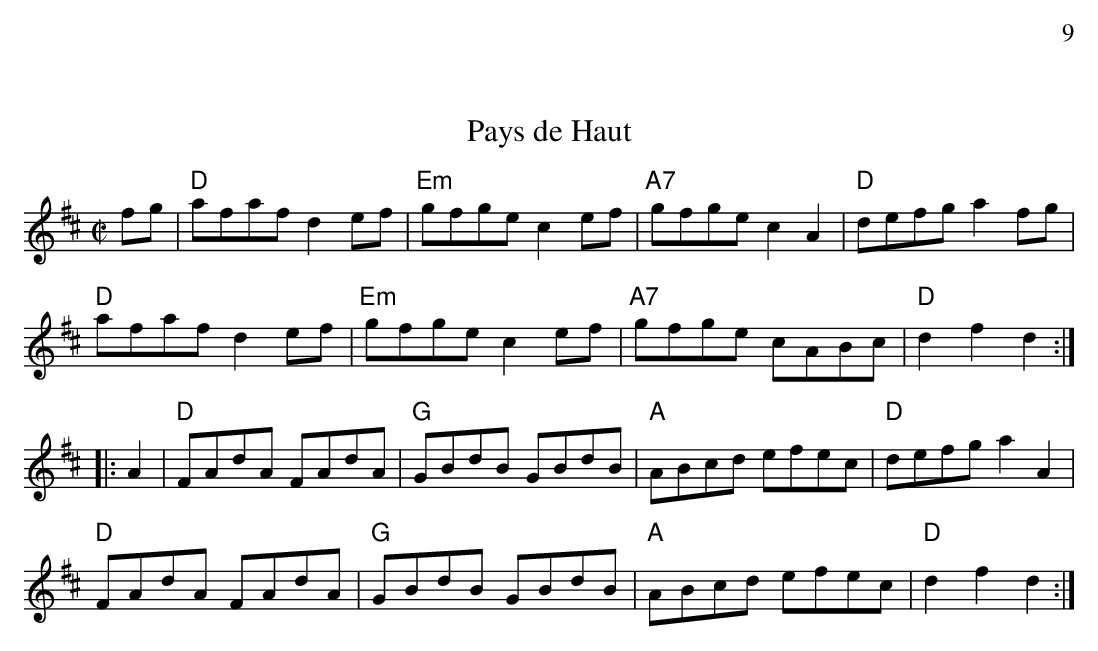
X:1
%%begintext right
%%9
%%endtext
T:Pays de Haut
M:C|
K: D
fg| "D"afaf d2ef| "Em"gfge c2ef| "A7"gfge c2A2| "D"defg a2fg|
"D"afaf d2ef| "Em"gfge c2ef| "A7"gfge cABc| "D"d2f2 d2 :|
|:A2| "D"FAdA FAdA| "G"GBdB GBdB| "A"ABcd efec| "D"defg a2A2|
"D"FAdA FAdA| "G"GBdB GBdB| "A"ABcd efec| "D"d2f2 d2 :|
